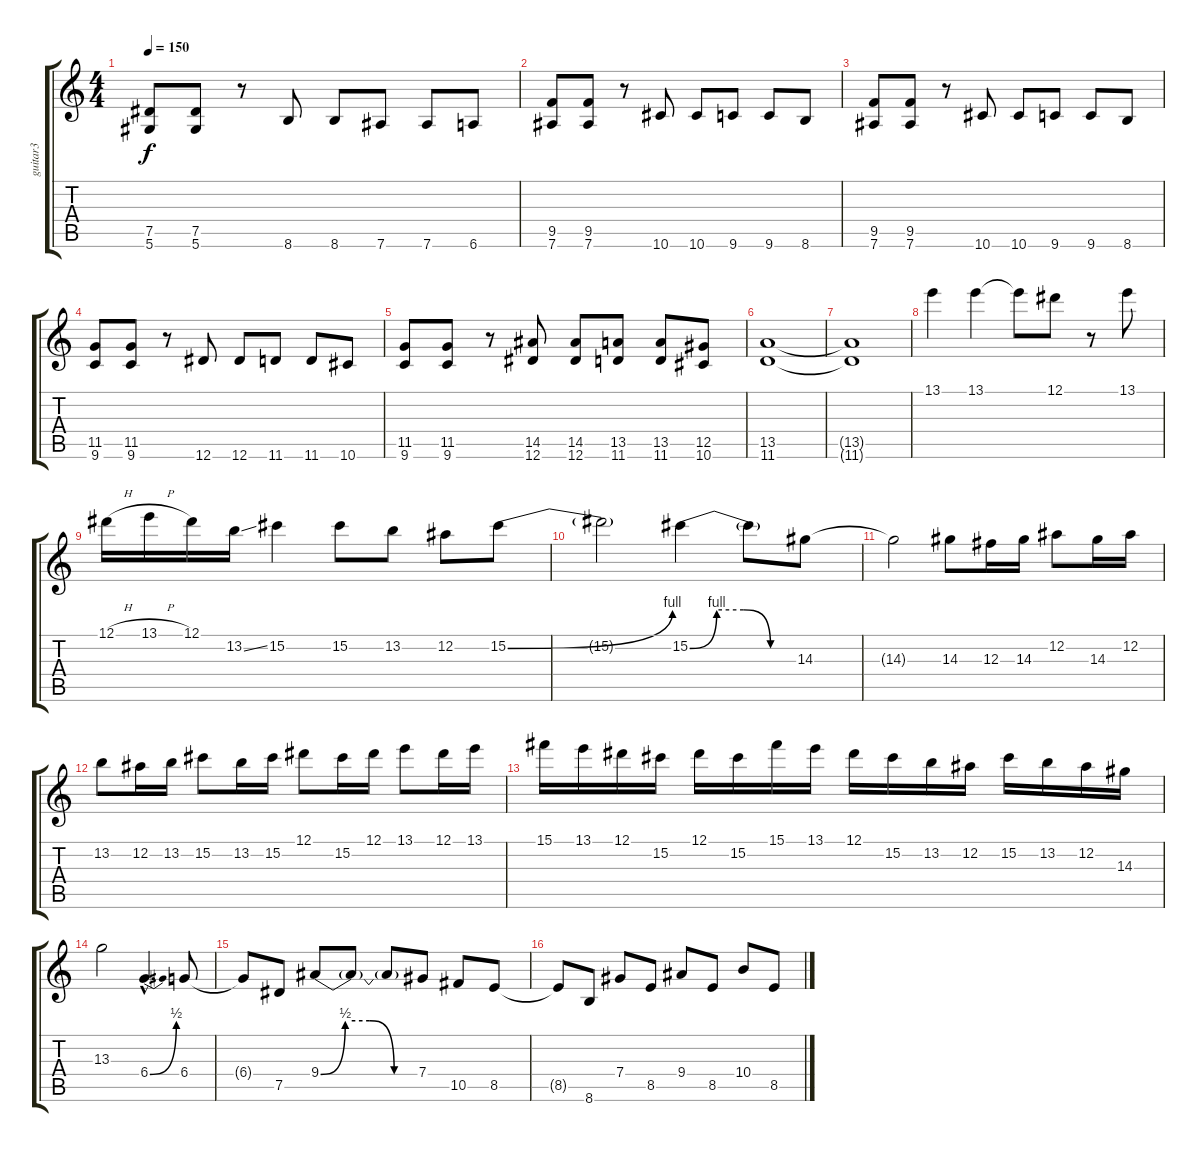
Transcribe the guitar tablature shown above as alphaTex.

\track ("guitar3" "guitar3") {instrument distortionguitar}
\staff {score tabs}
\tuning (Eb4 Bb3 Gb3 Db3 Ab2 Eb2) {hide}
\ts (4 4)
\tempo 150
\clef g2
\ks c
(7.5 5.6).8{dy f} (7.5 5.6).8 r.8 8.6.8 8.6.8 7.6.8 7.6.8 6.6.8 |
(9.5 7.6).8 (9.5 7.6).8 r.8 10.6.8 10.6.8 9.6.8 9.6.8 8.6.8 |
(9.5 7.6).8 (9.5 7.6).8 r.8 10.6.8 10.6.8 9.6.8 9.6.8 8.6.8 |
(11.5 9.6).8 (11.5 9.6).8 r.8 12.6.8 12.6.8 11.6.8 11.6.8 10.6.8 |
(11.5 9.6).8 (11.5 9.6).8 r.8 (14.5 12.6).8 (14.5 12.6).8 (13.5 11.6).8 (13.5 11.6).8 (12.5 10.6).8 |
(13.5 11.6).1 |
(13.5{t} 11.6{t}).1 |
13.1.4 13.1.4 13.1{t}.8 12.1.8 r.8 13.1.8 |
12.1{h}.16 13.1{h}.16 12.1.16 13.2{ss}.16 15.2.4 15.2.8 13.2.8 12.2.8 15.2{be (bend 0 0 60 4)}.8 |
15.2{t}.2 15.2{be (custom 0 0 15 4 30 4 45 0 60 0)}.4 15.2{t}.8 14.3.8 |
14.3{t}.2 14.3.8 12.3.16 14.3.16 12.2.8 14.3.16 12.2.16 |
13.2.8 12.2.16 13.2.16 15.2.8 13.2.16 15.2.16 12.1.8 15.2.16 12.1.16 13.1.8 12.1.16 13.1.16 |
15.1.16 13.1.16 12.1.16 15.2.16 12.1.16 15.2.16 15.1.16 13.1.16 12.1.16 15.2.16 13.2.16 12.2.16 15.2.16 13.2.16 12.2.16 14.3.16 |
13.3.2 6.4{be (bend 0 0 60 2) hac}.4{d} 6.4.8 |
6.4{t}.8 7.5.8 9.4{be (custom 0 0 15 2 30 2 45 0 60 0)}.8 9.4{t}.8 9.4{t}.8 7.4.8 10.5.8 8.5.8 |
8.5{t}.8 8.6.8 7.4.8 8.5.8 9.4.8 8.5.8 10.4.8 8.5.8
